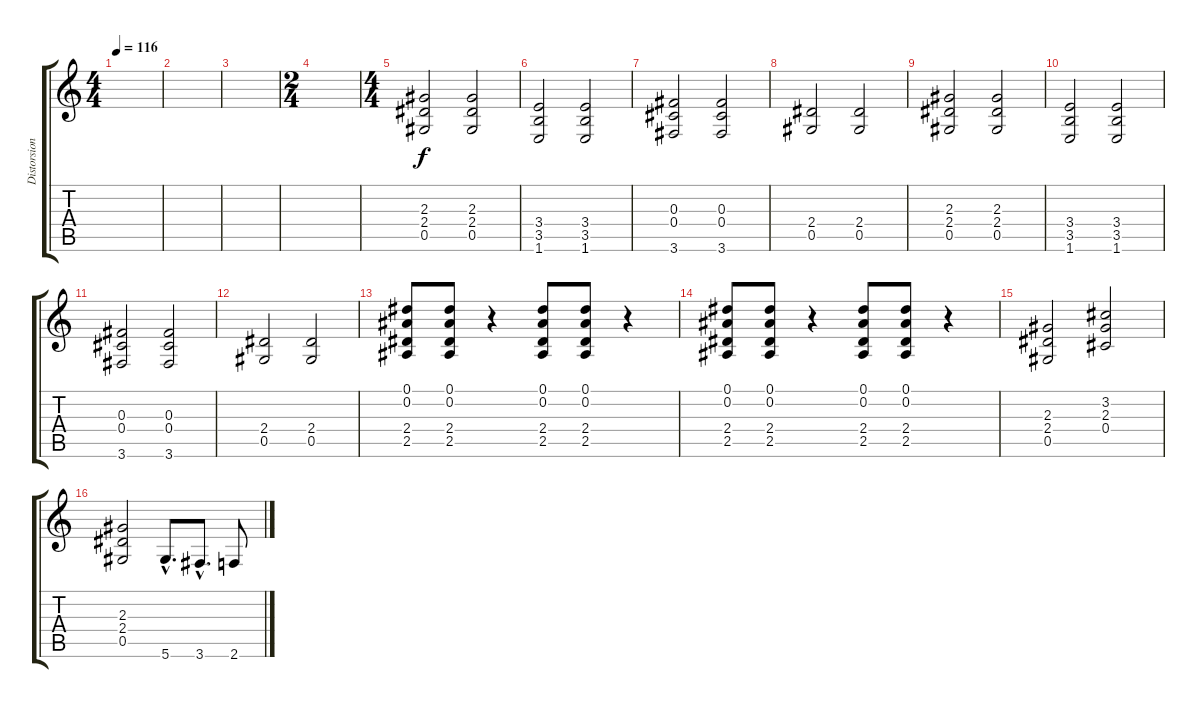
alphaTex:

\track ("Distorsion 2" "Distorsion") {instrument distortionguitar}
\staff {score tabs}
\tuning (Eb4 Bb3 Gb3 Db3 Ab2 Eb2) {hide}
\ts (4 4)
\tempo 116
\clef g2
\ks c
|
|
|
\ts (2 4)
|
\ts (4 4)
(2.3 2.4 0.5).2 (2.3 2.4 0.5).2 |
(3.4 3.5 1.6).2 (3.4 3.5 1.6).2 |
(0.3 0.4 3.6).2 (0.3 0.4 3.6).2 |
(2.4 0.5).2 (2.4 0.5).2 |
(2.3 2.4 0.5).2 (2.3 2.4 0.5).2 |
(3.4 3.5 1.6).2 (3.4 3.5 1.6).2 |
(0.3 0.4 3.6).2 (0.3 0.4 3.6).2 |
(2.4 0.5).2 (2.4 0.5).2 |
(0.1 0.2 2.4 2.5).8 (0.1 0.2 2.4 2.5).8 r.4 (0.1 0.2 2.4 2.5).8 (0.1 0.2 2.4 2.5).8 r.4 |
(0.1 0.2 2.4 2.5).8 (0.1 0.2 2.4 2.5).8 r.4 (0.1 0.2 2.4 2.5).8 (0.1 0.2 2.4 2.5).8 r.4 |
(2.3 2.4 0.5).2 (3.2 2.3 0.4).2 |
(2.3 2.4 0.5).2 5.6{hac}.8{d} 3.6{hac}.8{d} 2.6.8
